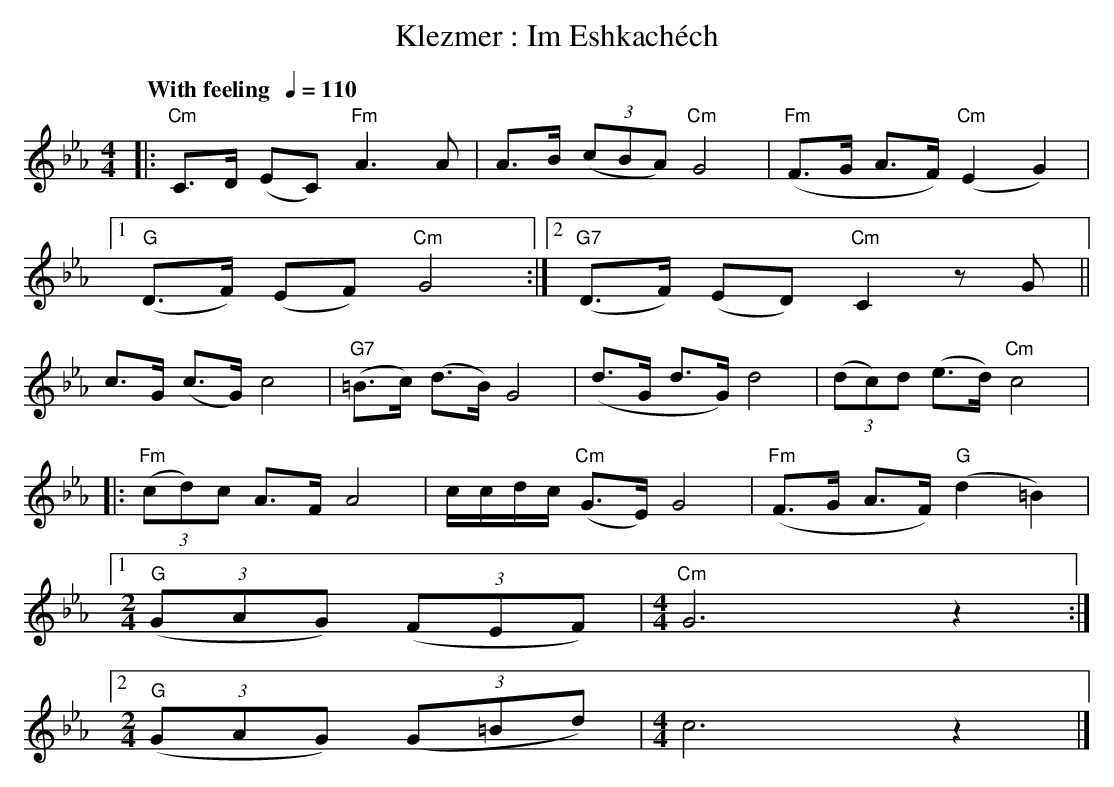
X:1
T:Klezmer : Im Eshkachéch
M:4/4
L:1/8
Q:"With feeling  " 1/4=110
K:Cm
|: "Cm"C>D (EC) "Fm"A3 A | A>B (3(cBA) "Cm"G4 | "Fm"(F>G A>F) "Cm"(E2 G2) |1
"G"(D>F) (EF) "Cm"G4 :|2 "G7"(D>F) (ED) "Cm"C2 zG ||
c>G (c>G) c4 | "G7"(=B>c) (d>B) G4 | (d>G d>G) d4 | (3(dc)d (e>d) "Cm"c4 |:
"Fm"(3(cd)c A>F A4 | c/2c/2d/2c/2 "Cm"(G>E) G4 | "Fm"(F>G A>F) "G"(d2 =B2) |1
[M:2/4] "G"(3(GAG) (3(FEF) | [M:4/4] "Cm" G6 z2 :|2
[M:2/4] "G" (3(GAG) (3(G=Bd) | [M:4/4] c6 z2 |]
